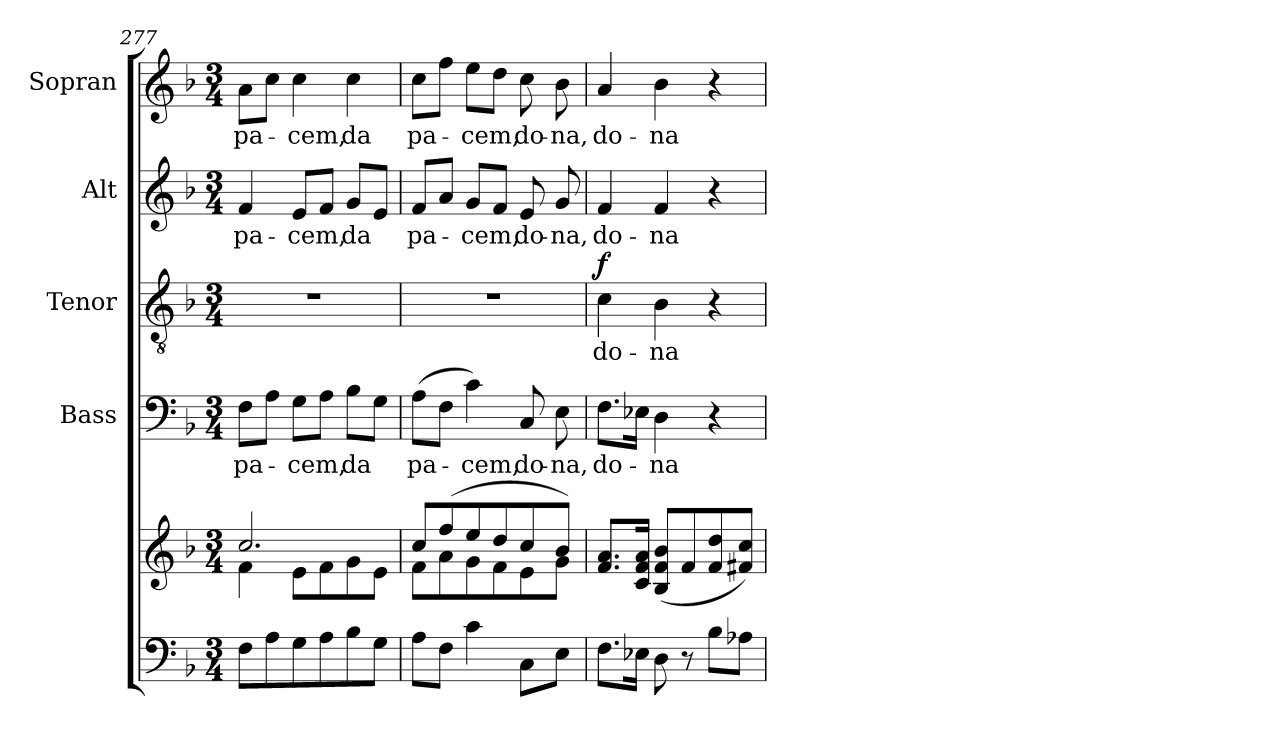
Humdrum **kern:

**kern	**kern	**kern	**text	**kern	**text	**dynam	**kern	**text	**kern	**text
*part5	*part5	*part4	*part4	*part3	*part3	*part3	*part2	*part2	*part1	*part1
*staff6	*staff5	*staff4	*staff4	*staff3	*staff3	*staff3	*staff2	*staff2	*staff1	*staff1
*	*	*I"Bass	*	*I"Tenor	*	*	*I"Alt	*	*I"Sopran	*
*	*	*I'B.	*	*I'T.	*	*	*I'A.	*	*I'S.	*
!!LO:PB:g=z
*clefF4	*clefG2	*clefF4	*	*clefGv2	*	*	*clefG2	*	*clefG2	*
*k[b-]	*k[b-]	*k[b-]	*	*k[b-]	*	*	*k[b-]	*	*k[b-]	*
*F:	*F:	*F:	*	*F:	*	*	*F:	*	*F:	*
*M3/4	*M3/4	*M3/4	*	*M3/4	*	*	*M3/4	*	*M3/4	*
=277	=277	=277	=277	=277	=277	=277	=277	=277	=277	=277
*	*^	*	*	*	*	*	*	*	*	*
!	!	!	!	!LO:LY:b	!	!	!	!	!LO:LY:b	!	!LO:LY:b
8F\L	2.cc/	4f\	8F\L	pa-	2.r	.	.	4f/	pa-	8a\L	pa-
8A\	.	.	8A\J	.	.	.	.	.	.	8cc\J	.
!	!	!	!	!LO:LY:b	!	!	!	!	!LO:LY:b	!	!LO:LY:b
8G\	.	8e\L	8G\L	-cem,	.	.	.	8e/L	-cem,	4cc\	-cem,
8A\	.	8f\	8A\J	.	.	.	.	8f/J	.	.	.
!	!	!	!	!LO:LY:b	!	!	!	!	!LO:LY:b	!	!LO:LY:b
8B-\	.	8g\	8B-\L	da	.	.	.	8g/L	da	4cc\	da
8G\J	.	8e\J	8G\J	.	.	.	.	8e/J	.	.	.
=278	=278	=278	=278	=278	=278	=278	=278	=278	=278	=278	=278
!	!	!	!	!LO:LY:b	!	!	!	!	!LO:LY:b	!	!LO:LY:b
8A\L	8cc/L	8f\L	(>8A\L	pa-	2.r	.	.	8f/L	pa-	8cc\L	pa-
8F\J	(>8ff/	8a\	8F\J	.	.	.	.	8a/J	.	8ff\J	.
!	!	!	!	!LO:LY:b	!	!	!	!	!LO:LY:b	!	!LO:LY:b
4c\	8ee/	8g\	4c\)	-cem,	.	.	.	8g/L	-cem,	8ee\L	-cem,
.	8dd/	8f\	.	.	.	.	.	8f/J	.	8dd\J	.
!	!	!	!	!LO:LY:b	!	!	!	!	!LO:LY:b	!	!LO:LY:b
8C\L	8cc/	8e\	8C/	do-	.	.	.	8e/	do-	8cc\	do-
!	!	!	!	!LO:LY:b	!	!	!	!	!LO:LY:b	!	!LO:LY:b
8E\J	8b-/J)	8g\J	8E\	-na,	.	.	.	8g/	-na,	8b-\	-na,
=279	=279	=279	=279	=279	=279	=279	=279	=279	=279	=279	=279
!	!	!	!	!LO:LY:b	!	!LO:LY:b	!LO:DY:a	!	!LO:LY:b	!	!LO:LY:b
*	*v	*v	*	*	*	*	*	*	*	*	*
8.F\L	8.f/ 8.a/L	8.F\L	do-	4c\	do-	f	4f/	do-	4a/	do-
16E-X\Jk	16c/ 16f/ 16a/Jk	16E-X\Jk	.	.	.	.	.	.	.	.
!	!	!	!LO:LY:b	!	!LO:LY:b	!	!	!LO:LY:b	!	!LO:LY:b
8D\	(<8B-/ 8f/ 8b-/L	4D\	-na	4B-\	-na	.	4f/	-na	4b-\	-na
8r	8f/	.	.	.	.	.	.	.	.	.
8B-\L	8f/ 8dd/	4r	.	4r	.	.	4r	.	4r	.
8A-X\J	8f#X/ 8cc/J)	.	.	.	.	.	.	.	.	.
=	=	=	=	=	=	=	=	=	=	=
*-	*-	*-	*-	*-	*-	*-	*-	*-	*-	*-
